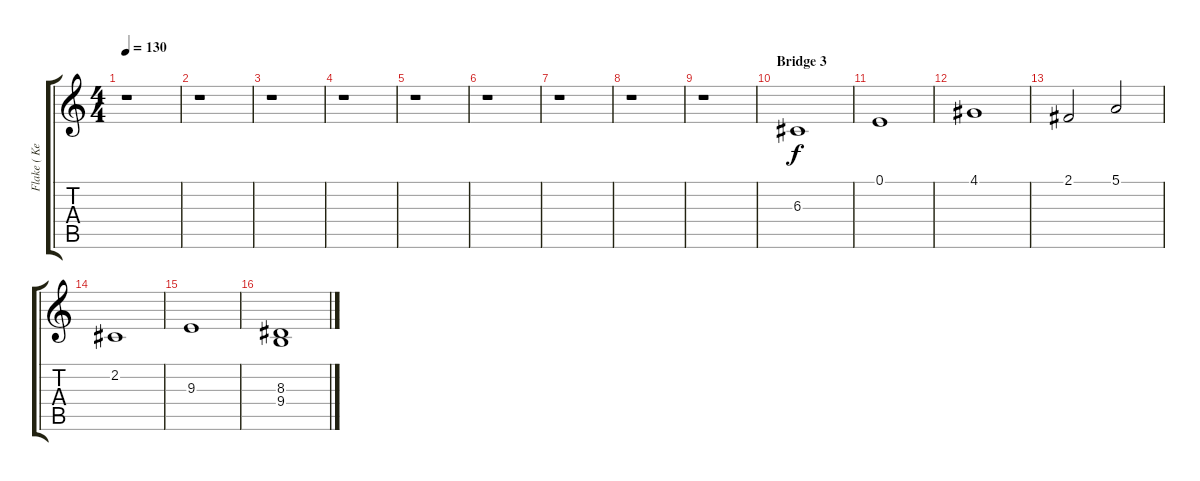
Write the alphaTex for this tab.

\track ("Flake ( Keys 4 )" "Flake ( Ke") {instrument accordion}
\staff {score tabs}
\tuning (E4 B3 G3 D3 A2 E2) {hide}
\ts (4 4)
\tempo 130
\clef g2
\ks c
r.1{dy f} |
r.1 |
r.1 |
r.1 |
r.1 |
r.1 |
r.1 |
r.1 |
r.1 |
\section ("" "Bridge 3")
6.3.1 |
0.1.1 |
4.1.1 |
2.1.2 5.1.2 |
2.2.1 |
9.3.1 |
(8.3 9.4).1
